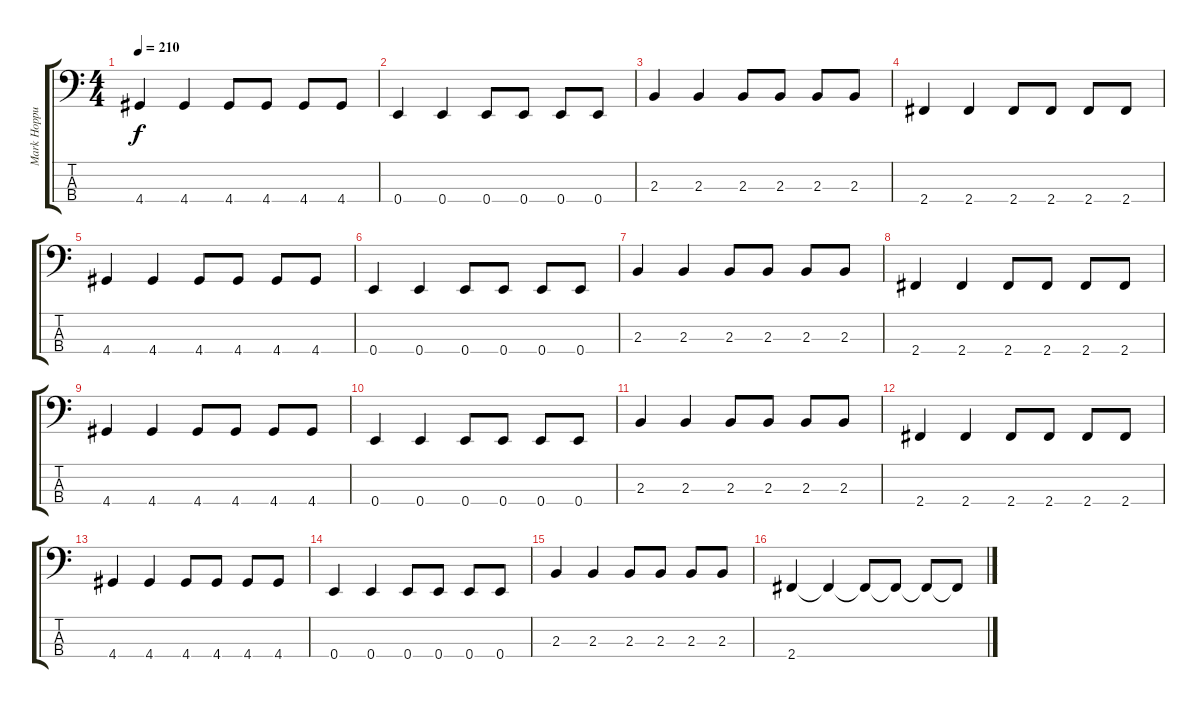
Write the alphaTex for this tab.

\track ("Mark Hoppus" "Mark Hoppu") {instrument electricbasspick}
\staff {score tabs}
\tuning (G2 D2 A1 E1) {hide}
\ts (4 4)
\tempo 210
\clef f4
\ks c
4.4.4{dy f} 4.4.4 4.4.8 4.4.8 4.4.8 4.4.8 |
0.4.4 0.4.4 0.4.8 0.4.8 0.4.8 0.4.8 |
2.3.4 2.3.4 2.3.8 2.3.8 2.3.8 2.3.8 |
2.4.4 2.4.4 2.4.8 2.4.8 2.4.8 2.4.8 |
4.4.4 4.4.4 4.4.8 4.4.8 4.4.8 4.4.8 |
0.4.4 0.4.4 0.4.8 0.4.8 0.4.8 0.4.8 |
2.3.4 2.3.4 2.3.8 2.3.8 2.3.8 2.3.8 |
2.4.4 2.4.4 2.4.8 2.4.8 2.4.8 2.4.8 |
4.4.4 4.4.4 4.4.8 4.4.8 4.4.8 4.4.8 |
0.4.4 0.4.4 0.4.8 0.4.8 0.4.8 0.4.8 |
2.3.4 2.3.4 2.3.8 2.3.8 2.3.8 2.3.8 |
2.4.4 2.4.4 2.4.8 2.4.8 2.4.8 2.4.8 |
4.4.4 4.4.4 4.4.8 4.4.8 4.4.8 4.4.8 |
0.4.4 0.4.4 0.4.8 0.4.8 0.4.8 0.4.8 |
2.3.4 2.3.4 2.3.8 2.3.8 2.3.8 2.3.8 |
2.4.4 2.4{t}.4 2.4{t}.8 2.4{t}.8 2.4{t}.8 2.4{t}.8
